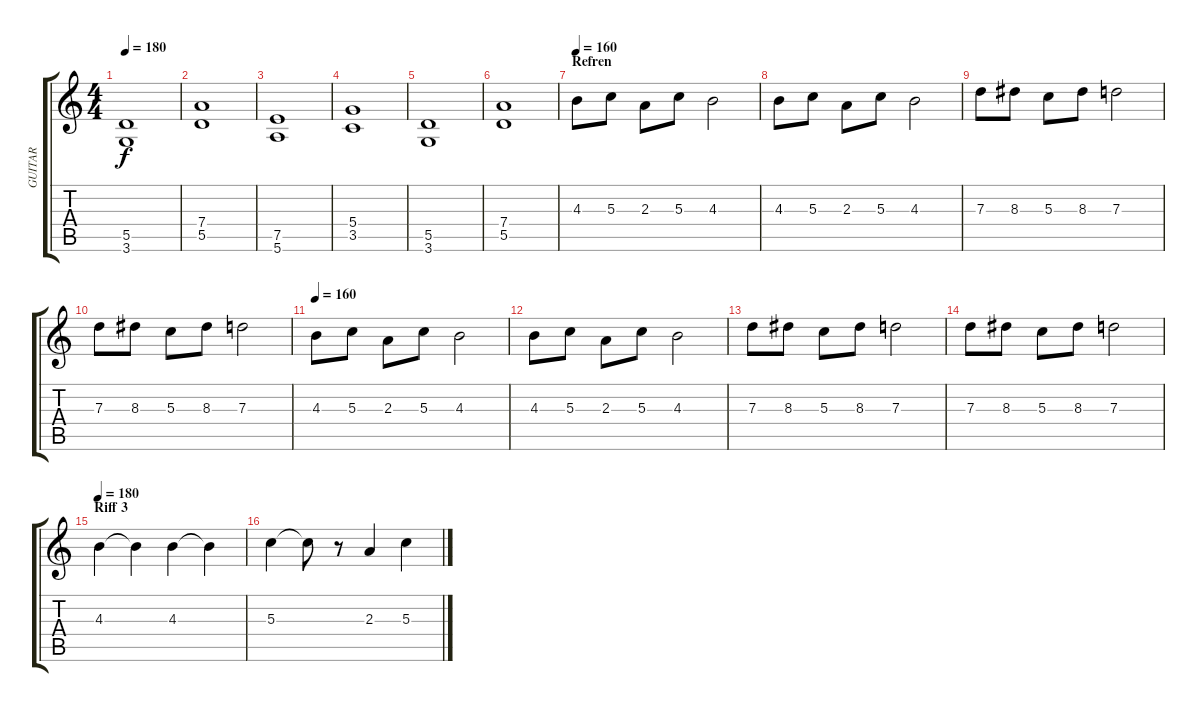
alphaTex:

\track ("GUITAR" "GUITAR") {instrument distortionguitar}
\staff {score tabs}
\tuning (E4 B3 G3 D3 A2 E2) {hide}
\ts (4 4)
\tempo 180
\clef g2
\ks c
(5.5 3.6).1{dy f} |
(7.4 5.5).1 |
(7.5 5.6).1 |
(5.4 3.5).1 |
(5.5 3.6).1 |
(7.4 5.5).1 |
\section ("" "Refren")
\tempo 160
4.3.8 5.3.8 2.3.8 5.3.8 4.3.2 |
4.3.8 5.3.8 2.3.8 5.3.8 4.3.2 |
7.3.8 8.3.8 5.3.8 8.3.8 7.3.2 |
7.3.8 8.3.8 5.3.8 8.3.8 7.3.2 |
\tempo 160
4.3.8 5.3.8 2.3.8 5.3.8 4.3.2 |
4.3.8 5.3.8 2.3.8 5.3.8 4.3.2 |
7.3.8 8.3.8 5.3.8 8.3.8 7.3.2 |
7.3.8 8.3.8 5.3.8 8.3.8 7.3.2 |
\section ("" "Riff 3")
\tempo 180
4.3.4 4.3{t}.4 4.3.4 4.3{t}.4 |
5.3.4 5.3{t}.8 r.8 2.3.4 5.3.4
